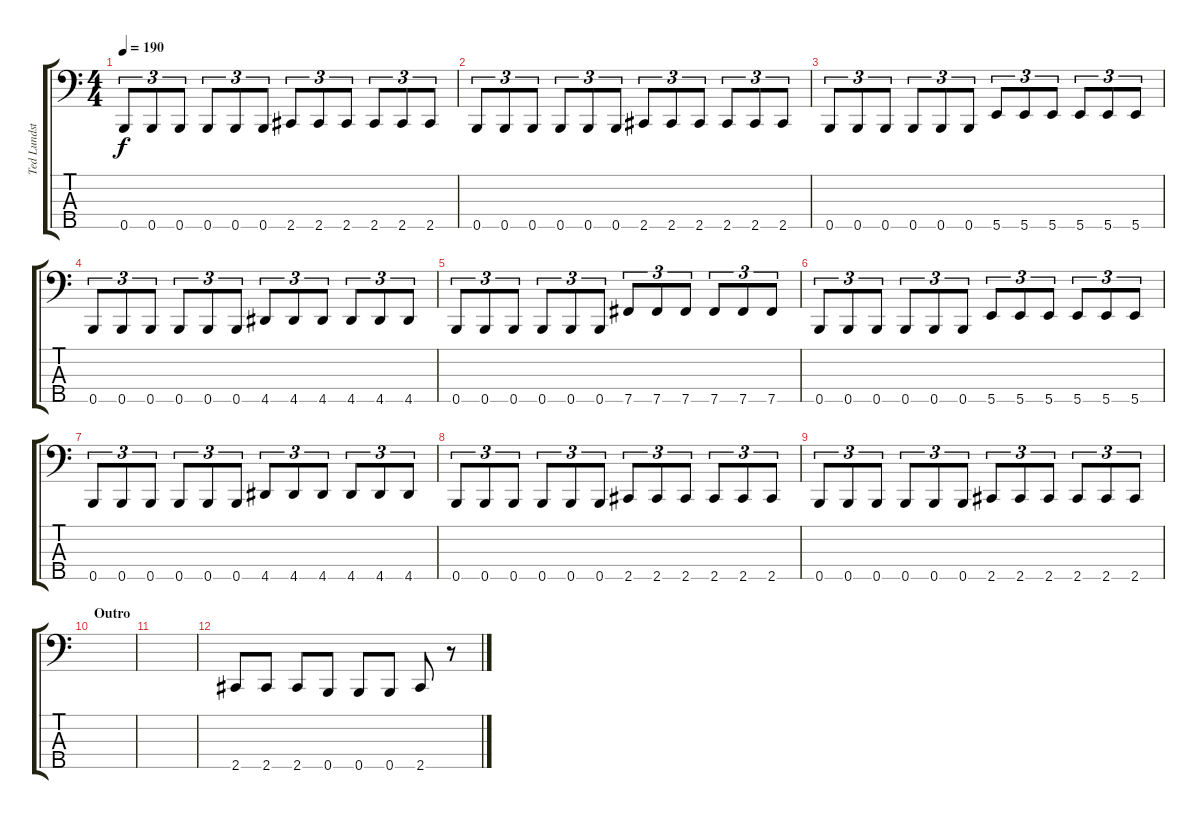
\track ("Ted Lundström" "Ted Lundst") {instrument electricbassfinger}
\staff {score tabs}
\tuning (G2 D2 A1 E1 B0) {hide}
\ts (4 4)
\tempo 190
\clef f4
\ks c
0.5.8{tu (3 2) dy f} 0.5.8{tu (3 2)} 0.5.8{tu (3 2)} 0.5.8{tu (3 2)} 0.5.8{tu (3 2)} 0.5.8{tu (3 2)} 2.5.8{tu (3 2)} 2.5.8{tu (3 2)} 2.5.8{tu (3 2)} 2.5.8{tu (3 2)} 2.5.8{tu (3 2)} 2.5.8{tu (3 2)} |
0.5.8{tu (3 2)} 0.5.8{tu (3 2)} 0.5.8{tu (3 2)} 0.5.8{tu (3 2)} 0.5.8{tu (3 2)} 0.5.8{tu (3 2)} 2.5.8{tu (3 2)} 2.5.8{tu (3 2)} 2.5.8{tu (3 2)} 2.5.8{tu (3 2)} 2.5.8{tu (3 2)} 2.5.8{tu (3 2)} |
0.5.8{tu (3 2)} 0.5.8{tu (3 2)} 0.5.8{tu (3 2)} 0.5.8{tu (3 2)} 0.5.8{tu (3 2)} 0.5.8{tu (3 2)} 5.5.8{tu (3 2)} 5.5.8{tu (3 2)} 5.5.8{tu (3 2)} 5.5.8{tu (3 2)} 5.5.8{tu (3 2)} 5.5.8{tu (3 2)} |
0.5.8{tu (3 2)} 0.5.8{tu (3 2)} 0.5.8{tu (3 2)} 0.5.8{tu (3 2)} 0.5.8{tu (3 2)} 0.5.8{tu (3 2)} 4.5.8{tu (3 2)} 4.5.8{tu (3 2)} 4.5.8{tu (3 2)} 4.5.8{tu (3 2)} 4.5.8{tu (3 2)} 4.5.8{tu (3 2)} |
0.5.8{tu (3 2)} 0.5.8{tu (3 2)} 0.5.8{tu (3 2)} 0.5.8{tu (3 2)} 0.5.8{tu (3 2)} 0.5.8{tu (3 2)} 7.5.8{tu (3 2)} 7.5.8{tu (3 2)} 7.5.8{tu (3 2)} 7.5.8{tu (3 2)} 7.5.8{tu (3 2)} 7.5.8{tu (3 2)} |
0.5.8{tu (3 2)} 0.5.8{tu (3 2)} 0.5.8{tu (3 2)} 0.5.8{tu (3 2)} 0.5.8{tu (3 2)} 0.5.8{tu (3 2)} 5.5.8{tu (3 2)} 5.5.8{tu (3 2)} 5.5.8{tu (3 2)} 5.5.8{tu (3 2)} 5.5.8{tu (3 2)} 5.5.8{tu (3 2)} |
0.5.8{tu (3 2)} 0.5.8{tu (3 2)} 0.5.8{tu (3 2)} 0.5.8{tu (3 2)} 0.5.8{tu (3 2)} 0.5.8{tu (3 2)} 4.5.8{tu (3 2)} 4.5.8{tu (3 2)} 4.5.8{tu (3 2)} 4.5.8{tu (3 2)} 4.5.8{tu (3 2)} 4.5.8{tu (3 2)} |
0.5.8{tu (3 2)} 0.5.8{tu (3 2)} 0.5.8{tu (3 2)} 0.5.8{tu (3 2)} 0.5.8{tu (3 2)} 0.5.8{tu (3 2)} 2.5.8{tu (3 2)} 2.5.8{tu (3 2)} 2.5.8{tu (3 2)} 2.5.8{tu (3 2)} 2.5.8{tu (3 2)} 2.5.8{tu (3 2)} |
0.5.8{tu (3 2)} 0.5.8{tu (3 2)} 0.5.8{tu (3 2)} 0.5.8{tu (3 2)} 0.5.8{tu (3 2)} 0.5.8{tu (3 2)} 2.5.8{tu (3 2)} 2.5.8{tu (3 2)} 2.5.8{tu (3 2)} 2.5.8{tu (3 2)} 2.5.8{tu (3 2)} 2.5.8{tu (3 2)} |
\section ("" "Outro")
|
|
2.5.8 2.5.8 2.5.8 0.5.8 0.5.8 0.5.8 2.5.8 r.8
